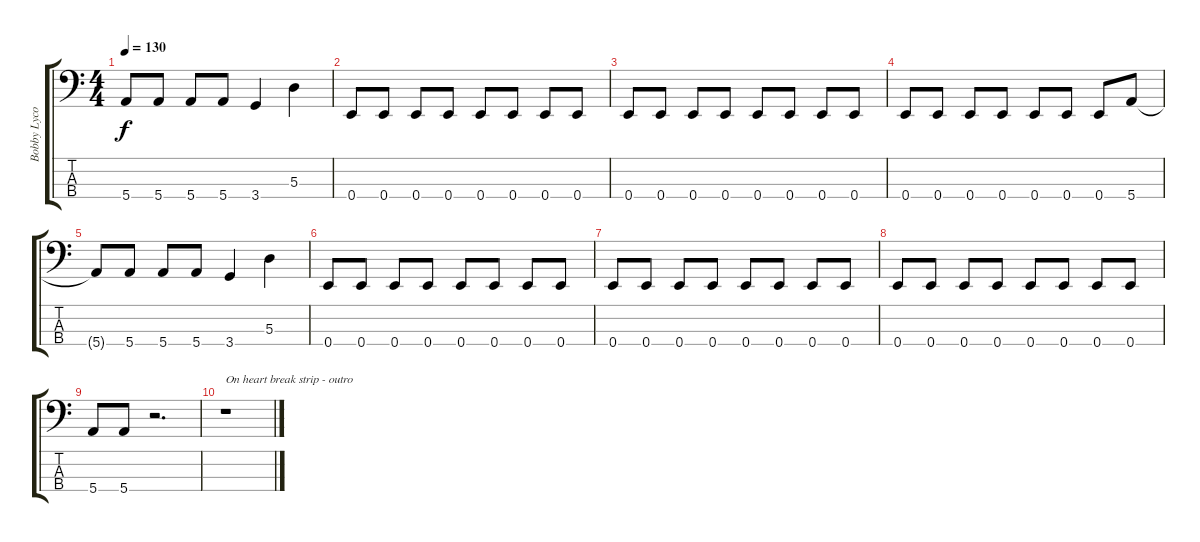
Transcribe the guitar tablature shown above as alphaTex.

\track ("Bobby Lycon" "Bobby Lyco") {instrument electricbassfinger}
\staff {score tabs}
\tuning (G2 D2 A1 E1) {hide}
\ts (4 4)
\tempo 130
\clef f4
\ks c
5.4{t}.8{dy f} 5.4.8 5.4.8 5.4.8 3.4.4 5.3.4 |
0.4.8 0.4.8 0.4.8 0.4.8 0.4.8 0.4.8 0.4.8 0.4.8 |
0.4.8 0.4.8 0.4.8 0.4.8 0.4.8 0.4.8 0.4.8 0.4.8 |
0.4.8 0.4.8 0.4.8 0.4.8 0.4.8 0.4.8 0.4.8 5.4.8 |
5.4{t}.8 5.4.8 5.4.8 5.4.8 3.4.4 5.3.4 |
0.4.8 0.4.8 0.4.8 0.4.8 0.4.8 0.4.8 0.4.8 0.4.8 |
0.4.8 0.4.8 0.4.8 0.4.8 0.4.8 0.4.8 0.4.8 0.4.8 |
0.4.8 0.4.8 0.4.8 0.4.8 0.4.8 0.4.8 0.4.8 0.4.8 |
5.4.8 5.4.8 r.2{d} |
r.1{txt "On heart break strip - outro"}
